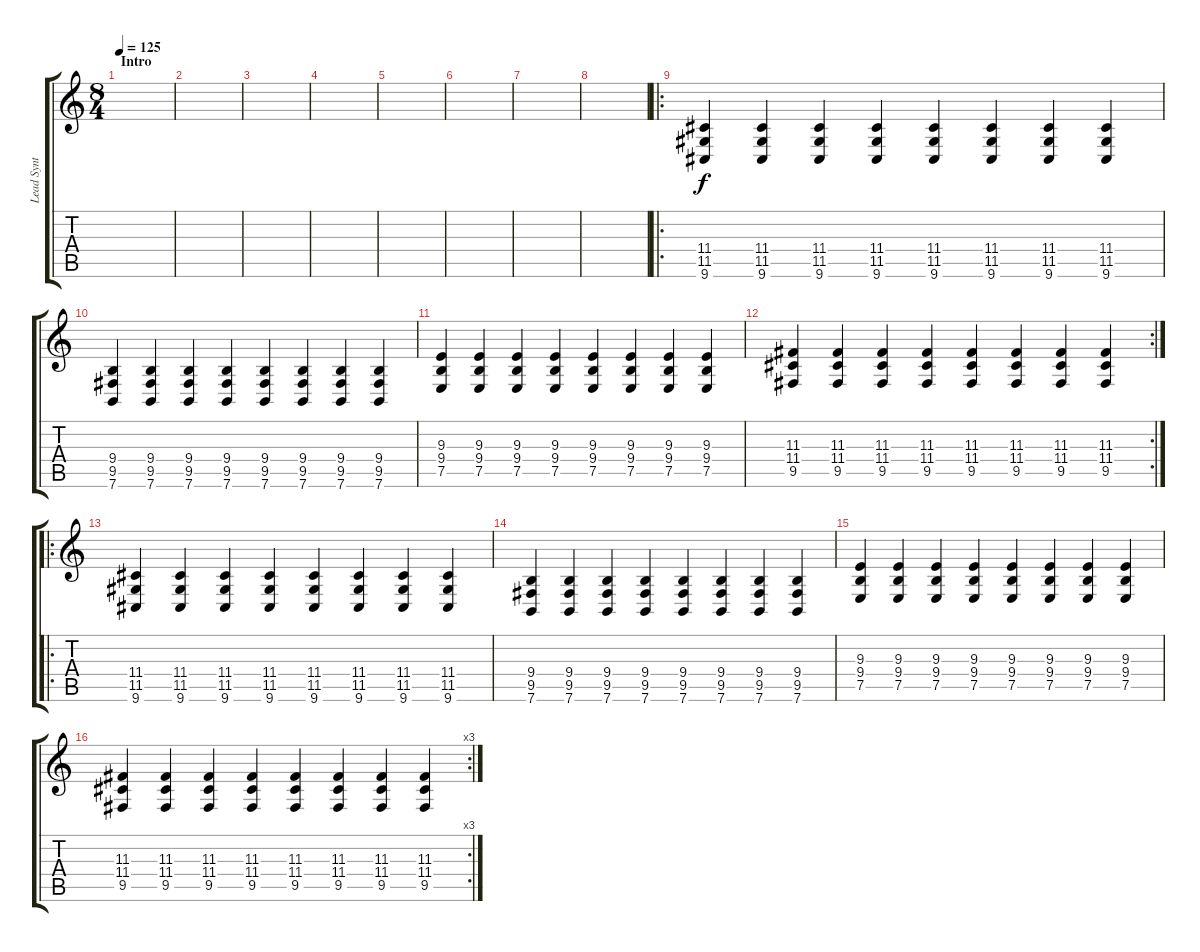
\track ("Lead Synt" "Lead Synt") {instrument lead2sawtooth}
\staff {score tabs}
\tuning (E4 B3 G3 D3 A2 E2) {hide}
\ts (8 4)
\section ("" "Intro")
\tempo 125
\clef g2
\ks c
|
|
|
|
|
|
|
|
\ro
(11.4 11.5 9.6).4 (11.4 11.5 9.6).4 (11.4 11.5 9.6).4 (11.4 11.5 9.6).4 (11.4 11.5 9.6).4 (11.4 11.5 9.6).4 (11.4 11.5 9.6).4 (11.4 11.5 9.6).4 |
(9.4 9.5 7.6).4 (9.4 9.5 7.6).4 (9.4 9.5 7.6).4 (9.4 9.5 7.6).4 (9.4 9.5 7.6).4 (9.4 9.5 7.6).4 (9.4 9.5 7.6).4 (9.4 9.5 7.6).4 |
(9.3 9.4 7.5).4 (9.3 9.4 7.5).4 (9.3 9.4 7.5).4 (9.3 9.4 7.5).4 (9.3 9.4 7.5).4 (9.3 9.4 7.5).4 (9.3 9.4 7.5).4 (9.3 9.4 7.5).4 |
\rc 2
(11.3 11.4 9.5).4 (11.3 11.4 9.5).4 (11.3 11.4 9.5).4 (11.3 11.4 9.5).4 (11.3 11.4 9.5).4 (11.3 11.4 9.5).4 (11.3 11.4 9.5).4 (11.3 11.4 9.5).4 |
\ro
(11.4 11.5 9.6).4 (11.4 11.5 9.6).4 (11.4 11.5 9.6).4 (11.4 11.5 9.6).4 (11.4 11.5 9.6).4 (11.4 11.5 9.6).4 (11.4 11.5 9.6).4 (11.4 11.5 9.6).4 |
(9.4 9.5 7.6).4 (9.4 9.5 7.6).4 (9.4 9.5 7.6).4 (9.4 9.5 7.6).4 (9.4 9.5 7.6).4 (9.4 9.5 7.6).4 (9.4 9.5 7.6).4 (9.4 9.5 7.6).4 |
(9.3 9.4 7.5).4 (9.3 9.4 7.5).4 (9.3 9.4 7.5).4 (9.3 9.4 7.5).4 (9.3 9.4 7.5).4 (9.3 9.4 7.5).4 (9.3 9.4 7.5).4 (9.3 9.4 7.5).4 |
\rc 3
(11.3 11.4 9.5).4 (11.3 11.4 9.5).4 (11.3 11.4 9.5).4 (11.3 11.4 9.5).4 (11.3 11.4 9.5).4 (11.3 11.4 9.5).4 (11.3 11.4 9.5).4 (11.3 11.4 9.5).4
